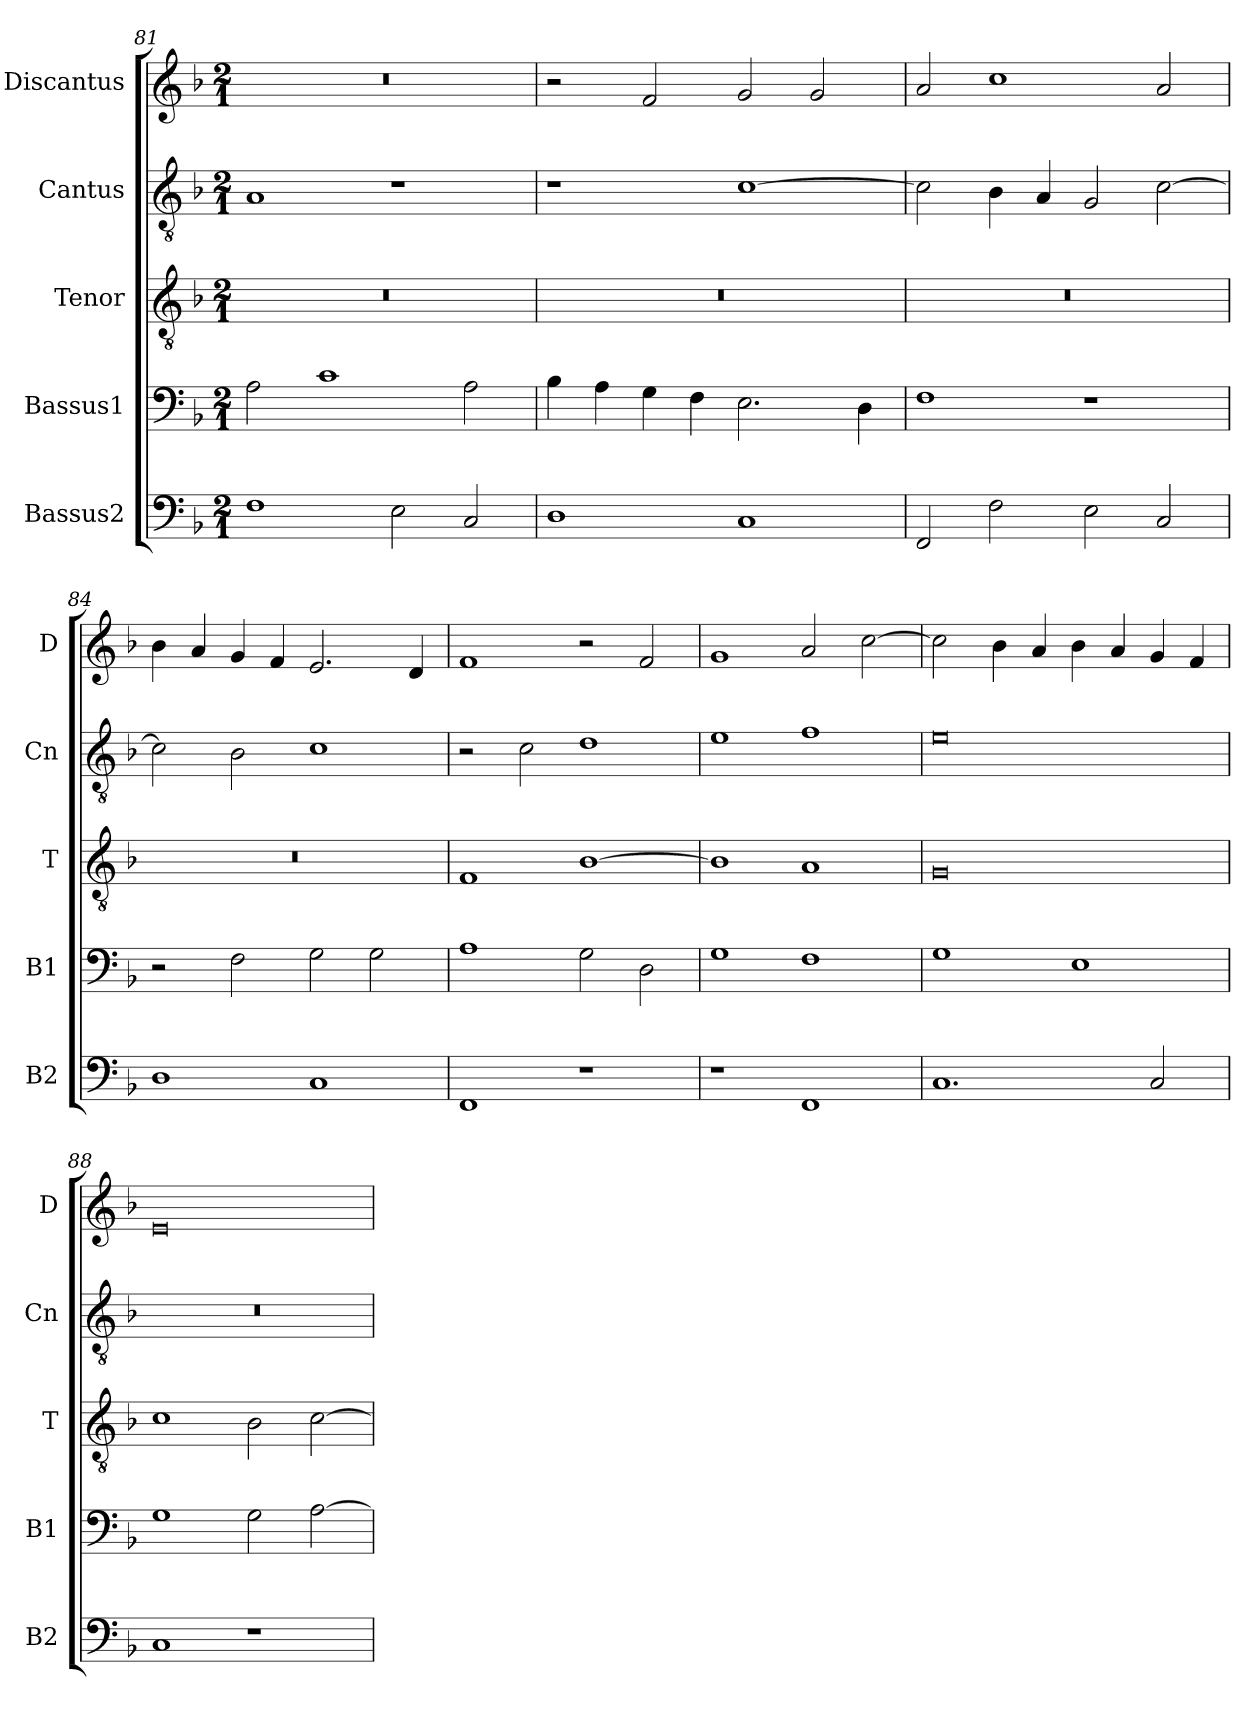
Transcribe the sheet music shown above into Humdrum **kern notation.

**kern	**kern	**kern	**kern	**kern
*part5	*part4	*part3	*part2	*part1
*staff5	*staff4	*staff3	*staff2	*staff1
*I"Bassus2	*I"Bassus1	*I"Tenor	*I"Cantus	*I"Discantus
*I'B2	*I'B1	*I'T	*I'Cn	*I'D
*clefF4	*clefF4	*clefGv2	*clefGv2	*clefG2
*k[b-]	*k[b-]	*k[b-]	*k[b-]	*k[b-]
*M2/1	*M2/1	*M2/1	*M2/1	*M2/1
=81	=81	=81	=81	=81
1F	2A\	0r	1A	0r
.	1c	.	.	.
2E\	.	.	1r	.
2C/	2A\	.	.	.
=82	=82	=82	=82	=82
1D	4B-\	0r	1r	2r
.	4A\	.	.	.
.	4G\	.	.	2f/
.	4F\	.	.	.
1C	2.E\	.	[1c	2g/
.	.	.	.	2g/
.	4D\	.	.	.
=83	=83	=83	=83	=83
2FF/	1F	0r	2c\]	2a/
2F\	.	.	4B-\	1cc
.	.	.	4A/	.
2E\	1r	.	2G/	.
2C/	.	.	[2c\	2a/
=84	=84	=84	=84	=84
1D	2r	0r	2c\]	4b-\
.	.	.	.	4a/
.	2F\	.	2B-\	4g/
.	.	.	.	4f/
1C	2G\	.	1c	2.e/
.	2G\	.	.	.
.	.	.	.	4d/
=85	=85	=85	=85	=85
1FF	1A	1F	2r	1f
.	.	.	2c\	.
1r	2G\	[1B-	1d	2r
.	2D\	.	.	2f/
=86	=86	=86	=86	=86
1r	1G	1B-]	1e	1g
1FF	1F	1A	1f	2a/
.	.	.	.	[2cc\
=87	=87	=87	=87	=87
1.C	1G	0G	0e	2cc\]
.	.	.	.	4b-\
.	.	.	.	4a/
.	1E	.	.	4b-\
.	.	.	.	4a/
2C/	.	.	.	4g/
.	.	.	.	4f/
=88	=88	=88	=88	=88
1C	1G	1c	0r	0e
1r	2G\	2B-\	.	.
.	[2A\	[2c\	.	.
=	=	=	=	=
*-	*-	*-	*-	*-
